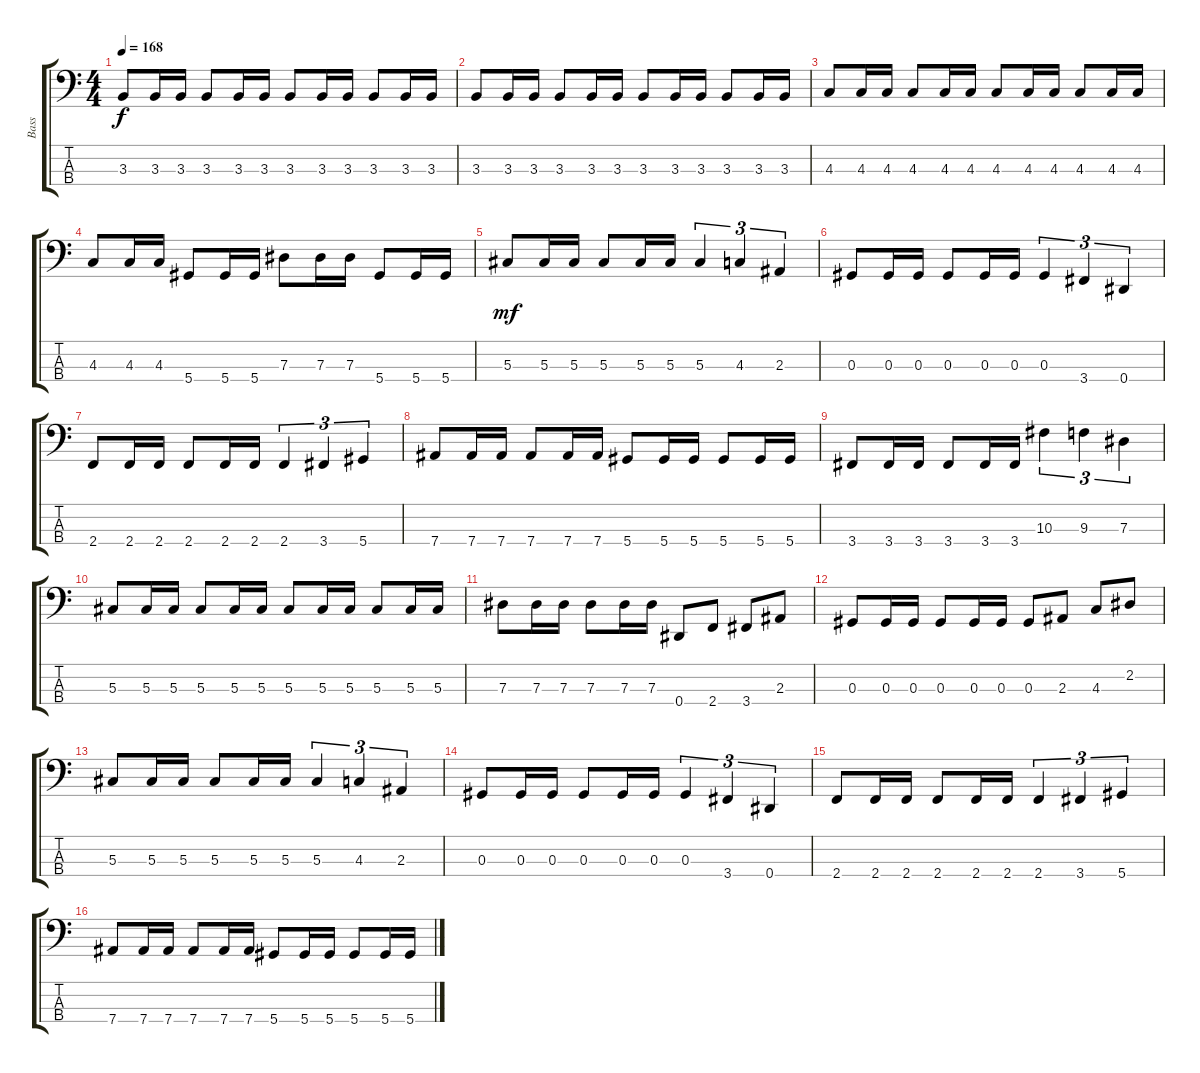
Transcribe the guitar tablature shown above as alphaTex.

\track ("Bass" "Bass") {instrument electricbassfinger}
\staff {score tabs}
\tuning (Gb2 Db2 Ab1 Eb1) {hide}
\ts (4 4)
\tempo 168
\clef f4
\ks c
3.3.8{dy f} 3.3.16 3.3.16 3.3.8 3.3.16 3.3.16 3.3.8 3.3.16 3.3.16 3.3.8 3.3.16 3.3.16 |
3.3.8 3.3.16 3.3.16 3.3.8 3.3.16 3.3.16 3.3.8 3.3.16 3.3.16 3.3.8 3.3.16 3.3.16 |
4.3.8 4.3.16 4.3.16 4.3.8 4.3.16 4.3.16 4.3.8 4.3.16 4.3.16 4.3.8 4.3.16 4.3.16 |
4.3.8 4.3.16 4.3.16 5.4.8 5.4.16 5.4.16 7.3.8 7.3.16 7.3.16 5.4.8 5.4.16 5.4.16 |
5.3.8{dy mf} 5.3.16 5.3.16 5.3.8 5.3.16 5.3.16 5.3.4{tu (3 2)} 4.3.4{tu (3 2)} 2.3.4{tu (3 2)} |
0.3.8 0.3.16 0.3.16 0.3.8 0.3.16 0.3.16 0.3.4{tu (3 2)} 3.4.4{tu (3 2)} 0.4.4{tu (3 2)} |
2.4.8 2.4.16 2.4.16 2.4.8 2.4.16 2.4.16 2.4.4{tu (3 2)} 3.4.4{tu (3 2)} 5.4.4{tu (3 2)} |
7.4.8 7.4.16 7.4.16 7.4.8 7.4.16 7.4.16 5.4.8 5.4.16 5.4.16 5.4.8 5.4.16 5.4.16 |
3.4.8 3.4.16 3.4.16 3.4.8 3.4.16 3.4.16 10.3.4{tu (3 2)} 9.3.4{tu (3 2)} 7.3.4{tu (3 2)} |
5.3.8 5.3.16 5.3.16 5.3.8 5.3.16 5.3.16 5.3.8 5.3.16 5.3.16 5.3.8 5.3.16 5.3.16 |
7.3.8 7.3.16 7.3.16 7.3.8 7.3.16 7.3.16 0.4.8 2.4.8 3.4.8 2.3.8 |
0.3.8 0.3.16 0.3.16 0.3.8 0.3.16 0.3.16 0.3.8 2.3.8 4.3.8 2.2.8 |
5.3.8 5.3.16 5.3.16 5.3.8 5.3.16 5.3.16 5.3.4{tu (3 2)} 4.3.4{tu (3 2)} 2.3.4{tu (3 2)} |
0.3.8 0.3.16 0.3.16 0.3.8 0.3.16 0.3.16 0.3.4{tu (3 2)} 3.4.4{tu (3 2)} 0.4.4{tu (3 2)} |
2.4.8 2.4.16 2.4.16 2.4.8 2.4.16 2.4.16 2.4.4{tu (3 2)} 3.4.4{tu (3 2)} 5.4.4{tu (3 2)} |
7.4.8 7.4.16 7.4.16 7.4.8 7.4.16 7.4.16 5.4.8 5.4.16 5.4.16 5.4.8 5.4.16 5.4.16
